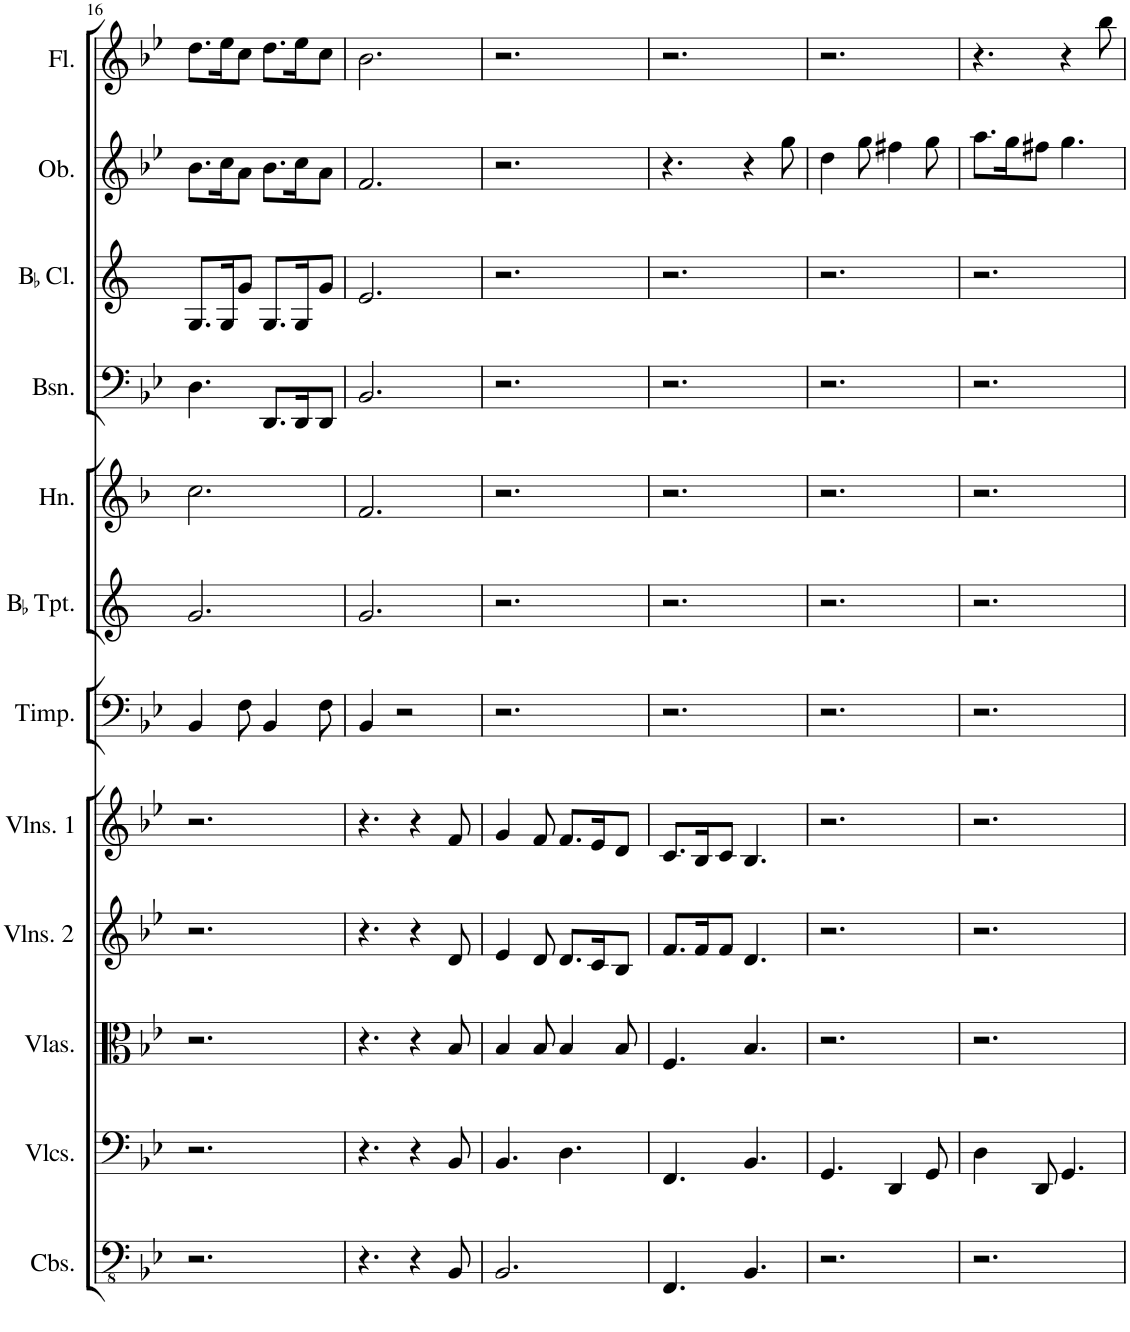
**kern	**kern	**kern	**kern	**kern	**kern	**kern	**kern	**kern	**kern	**kern	**kern
*part12	*part11	*part10	*part9	*part8	*part7	*part6	*part5	*part4	*part3	*part2	*part1
*staff12	*staff11	*staff10	*staff9	*staff8	*staff7	*staff6	*staff5	*staff4	*staff3	*staff2	*staff1
*I"Contrabasses	*I"Violoncellos	*I"Violas	*I"Violins 2	*I"Violins 1	*I"Timpani	*I"BaccidentalFlat Trumpet	*I"Horn	*I"Bassoon	*I"BaccidentalFlat Clarinet	*I"Oboe	*I"Flute
*I'Cbs.	*I'Vlcs.	*I'Vlas.	*I'Vlns. 2	*I'Vlns. 1	*I'Timp.	*I'BaccidentalFlat Tpt.	*I'Hn.	*I'Bsn.	*I'BaccidentalFlat Cl.	*I'Ob.	*I'Fl.
!!LO:PB:g=z
*clefFv4	*clefF4	*clefC3	*clefG2	*clefG2	*clefF4	*clefG2	*clefG2	*clefF4	*clefG2	*clefG2	*clefG2
*	*	*	*	*	*	*Trd1c2	*Trd4c7	*	*Trd1c2	*	*
*k[b-e-]	*k[b-e-]	*k[b-e-]	*k[b-e-]	*k[b-e-]	*k[b-e-]	*k[]	*k[b-]	*k[b-e-]	*k[]	*k[b-e-]	*k[b-e-]
*M6/8	*M6/8	*M6/8	*M6/8	*M6/8	*M6/8	*M6/8	*M6/8	*M6/8	*M6/8	*M6/8	*M6/8
=16	=16	=16	=16	=16	=16	=16	=16	=16	=16	=16	=16
2.r	2.r	2.r	2.r	2.r	4BB-/	2.g/	2.cc\	4.D\	8.G/L	8.b-\L	8.dd\L
.	.	.	.	.	.	.	.	.	16G/K	16cc\K	16ee-\K
.	.	.	.	.	8F\	.	.	.	8g/J	8a\J	8cc\J
.	.	.	.	.	4BB-/	.	.	8.DD/L	8.G/L	8.b-\L	8.dd\L
.	.	.	.	.	.	.	.	16DD/K	16G/K	16cc\K	16ee-\K
.	.	.	.	.	8F\	.	.	8DD/J	8g/J	8a\J	8cc\J
=17	=17	=17	=17	=17	=17	=17	=17	=17	=17	=17	=17
4.r	4.r	4.r	4.r	4.r	4BB-/	2.g/	2.f/	2.BB-/	2.e/	2.f/	2.b-\
.	.	.	.	.	2r	.	.	.	.	.	.
4r	4r	4r	4r	4r	.	.	.	.	.	.	.
8BBB-/	8BB-/	8B-/	8d/	8f/	.	.	.	.	.	.	.
=18	=18	=18	=18	=18	=18	=18	=18	=18	=18	=18	=18
2.BBB-/	4.BB-/	4B-/	4e-/	4g/	2.r	2.r	2.r	2.r	2.r	2.r	2.r
.	.	8B-/	8d/	8f/	.	.	.	.	.	.	.
.	4.D\	4B-/	8.d/L	8.f/L	.	.	.	.	.	.	.
.	.	.	16c/K	16e-/K	.	.	.	.	.	.	.
.	.	8B-/	8B-/J	8d/J	.	.	.	.	.	.	.
=19	=19	=19	=19	=19	=19	=19	=19	=19	=19	=19	=19
4.FFF/	4.FF/	4.F/	8.f/L	8.c/L	2.r	2.r	2.r	2.r	2.r	4.r	2.r
.	.	.	16f/K	16B-/K	.	.	.	.	.	.	.
.	.	.	8f/J	8c/J	.	.	.	.	.	.	.
4.BBB-/	4.BB-/	4.B-/	4.d/	4.B-/	.	.	.	.	.	4r	.
.	.	.	.	.	.	.	.	.	.	8gg\	.
=20	=20	=20	=20	=20	=20	=20	=20	=20	=20	=20	=20
2.r	4.GG/	2.r	2.r	2.r	2.r	2.r	2.r	2.r	2.r	4dd\	2.r
.	.	.	.	.	.	.	.	.	.	8gg\	.
.	4DD/	.	.	.	.	.	.	.	.	4ff#X\	.
.	8GG/	.	.	.	.	.	.	.	.	8gg\	.
=21	=21	=21	=21	=21	=21	=21	=21	=21	=21	=21	=21
2.r	4D\	2.r	2.r	2.r	2.r	2.r	2.r	2.r	2.r	8.aa\L	4.r
.	.	.	.	.	.	.	.	.	.	16gg\K	.
.	8DD/	.	.	.	.	.	.	.	.	8ff#X\J	.
.	4.GG/	.	.	.	.	.	.	.	.	4.gg\	4r
.	.	.	.	.	.	.	.	.	.	.	8bb-\
=	=	=	=	=	=	=	=	=	=	=	=
*-	*-	*-	*-	*-	*-	*-	*-	*-	*-	*-	*-
